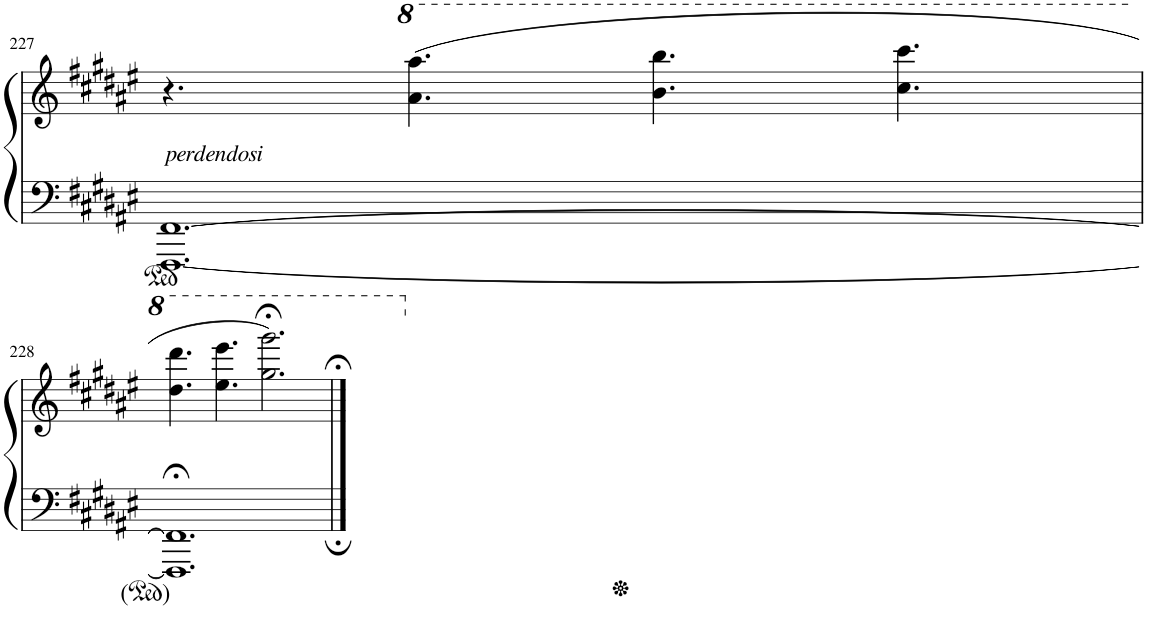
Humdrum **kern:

**kern	**kern
*part1	*part1
*staff2	*staff1
*I"Piano	*
*I'Pno.	*
!!LO:PB:g=z
*clefF4	*clefG2
*k[f#c#g#d#a#e#]	*k[f#c#g#d#a#e#]
*M6/4	*M6/4
=227	=227
!	!LO:TX:b:i:t=perdendosi
[1.FFF# [1.FF#	4.r
*	*8va
.	(4.aa#\ 4.aaa#\
.	4.bb\ 4.bbb\
.	4.ccc#\ 4.cccc#\
!!LO:LB:g=z
=228	=228
1.FFF#];< 1.FF#];<	4.ddd#\ 4.dddd#\
.	4.eee#\ 4.eeee#\
.	2.ggg#\;< 2.gggg#\;<)
*	*X8va
==	==
*-	*-
